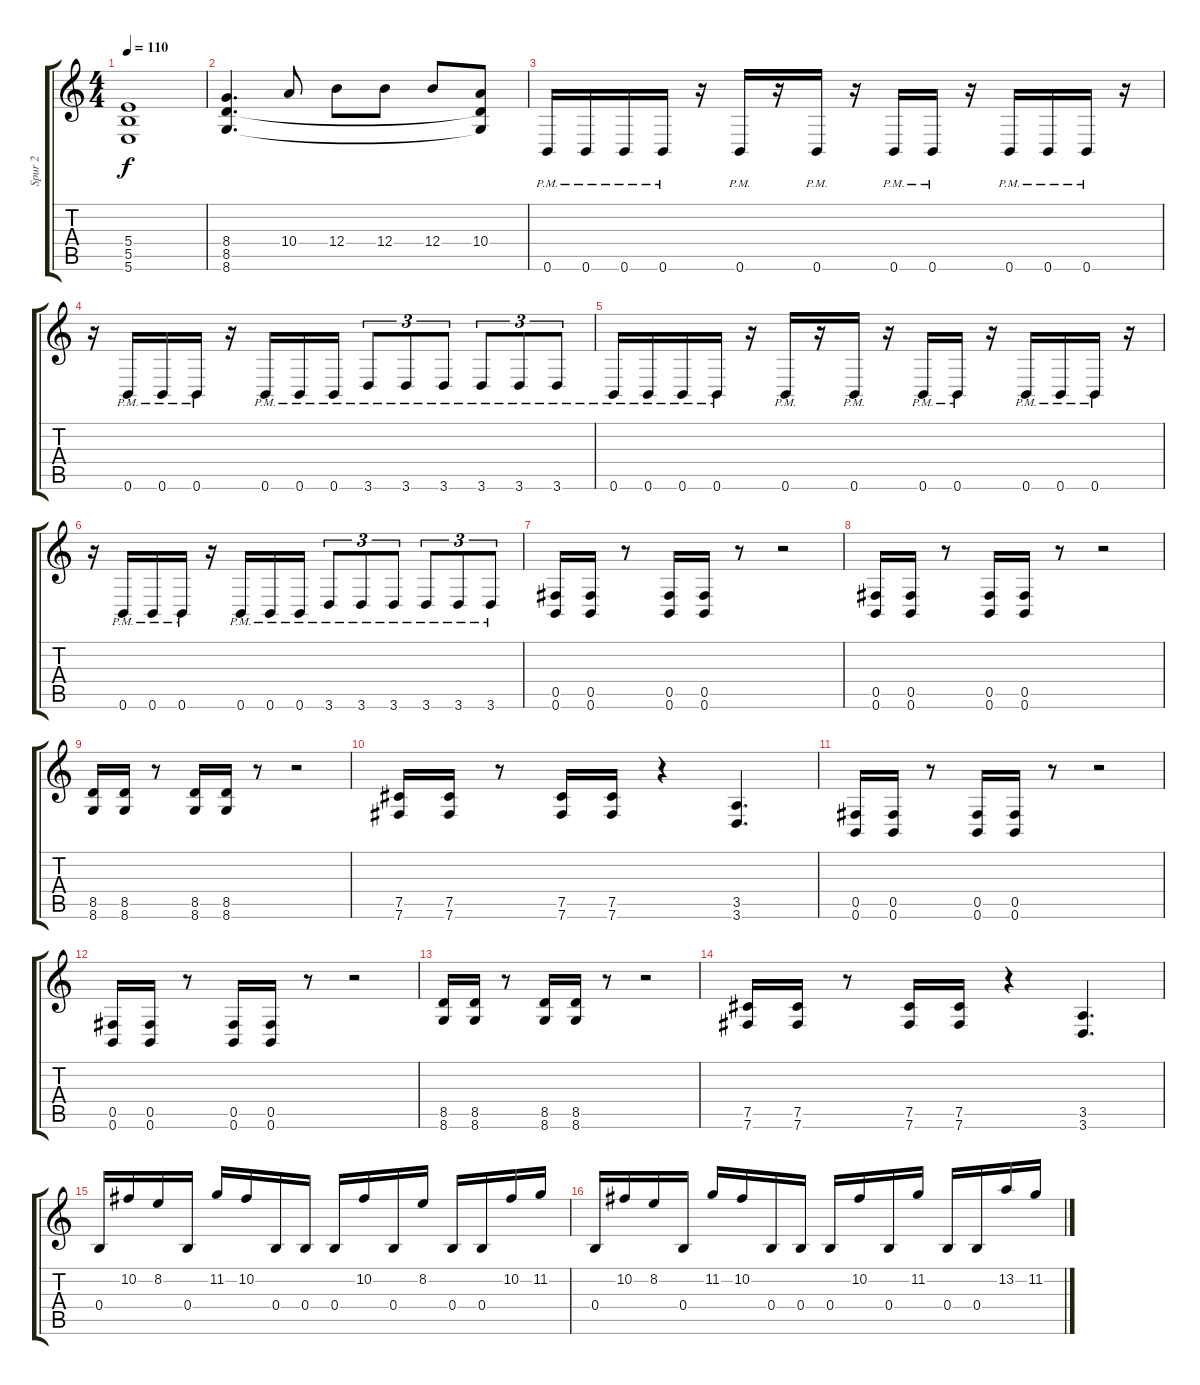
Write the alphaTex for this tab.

\track ("Spur 2" "Spur 2") {instrument distortionguitar}
\staff {score tabs}
\tuning (Db4 Ab3 E3 B2 Gb2 B1) {hide}
\ts (4 4)
\tempo 110
\clef g2
\ks c
(5.4 5.5 5.6).1{dy f} |
(8.4 8.5 8.6).4{d} 10.4.8 12.4.8 12.4.8 12.4.8 (10.4 8.5{t} 8.6{t}).8 |
0.6{pm}.16 0.6{pm}.16 0.6{pm}.16 0.6{pm}.16 r.16 0.6{pm}.16 r.16 0.6{pm}.16 r.16 0.6{pm}.16 0.6{pm}.16 r.16 0.6{pm}.16 0.6{pm}.16 0.6{pm}.16 r.16 |
r.16 0.6{pm}.16 0.6{pm}.16 0.6{pm}.16 r.16 0.6{pm}.16 0.6{pm}.16 0.6{pm}.16 3.6{pm}.8{tu (3 2)} 3.6{pm}.8{tu (3 2)} 3.6{pm}.8{tu (3 2)} 3.6{pm}.8{tu (3 2)} 3.6{pm}.8{tu (3 2)} 3.6{pm}.8{tu (3 2)} |
0.6{pm}.16 0.6{pm}.16 0.6{pm}.16 0.6{pm}.16 r.16 0.6{pm}.16 r.16 0.6{pm}.16 r.16 0.6{pm}.16 0.6{pm}.16 r.16 0.6{pm}.16 0.6{pm}.16 0.6{pm}.16 r.16 |
r.16 0.6{pm}.16 0.6{pm}.16 0.6{pm}.16 r.16 0.6{pm}.16 0.6{pm}.16 0.6{pm}.16 3.6{pm}.8{tu (3 2)} 3.6{pm}.8{tu (3 2)} 3.6{pm}.8{tu (3 2)} 3.6{pm}.8{tu (3 2)} 3.6{pm}.8{tu (3 2)} 3.6{pm}.8{tu (3 2)} |
(0.5 0.6).16 (0.5 0.6).16 r.8 (0.5 0.6).16 (0.5 0.6).16 r.8 r.2 |
(0.5 0.6).16 (0.5 0.6).16 r.8 (0.5 0.6).16 (0.5 0.6).16 r.8 r.2 |
(8.5 8.6).16 (8.5 8.6).16 r.8 (8.5 8.6).16 (8.5 8.6).16 r.8 r.2 |
(7.5 7.6).16 (7.5 7.6).16 r.8 (7.5 7.6).16 (7.5 7.6).16 r.4 (3.5 3.6).4{d} |
(0.5 0.6).16 (0.5 0.6).16 r.8 (0.5 0.6).16 (0.5 0.6).16 r.8 r.2 |
(0.5 0.6).16 (0.5 0.6).16 r.8 (0.5 0.6).16 (0.5 0.6).16 r.8 r.2 |
(8.5 8.6).16 (8.5 8.6).16 r.8 (8.5 8.6).16 (8.5 8.6).16 r.8 r.2 |
(7.5 7.6).16 (7.5 7.6).16 r.8 (7.5 7.6).16 (7.5 7.6).16 r.4 (3.5 3.6).4{d} |
0.4.16 10.2.16 8.2.16 0.4.16 11.2.16 10.2.16 0.4.16 0.4.16 0.4.16 10.2.16 0.4.16 8.2.16 0.4.16 0.4.16 10.2.16 11.2.16 |
0.4.16 10.2.16 8.2.16 0.4.16 11.2.16 10.2.16 0.4.16 0.4.16 0.4.16 10.2.16 0.4.16 11.2.16 0.4.16 0.4.16 13.2.16 11.2.16
